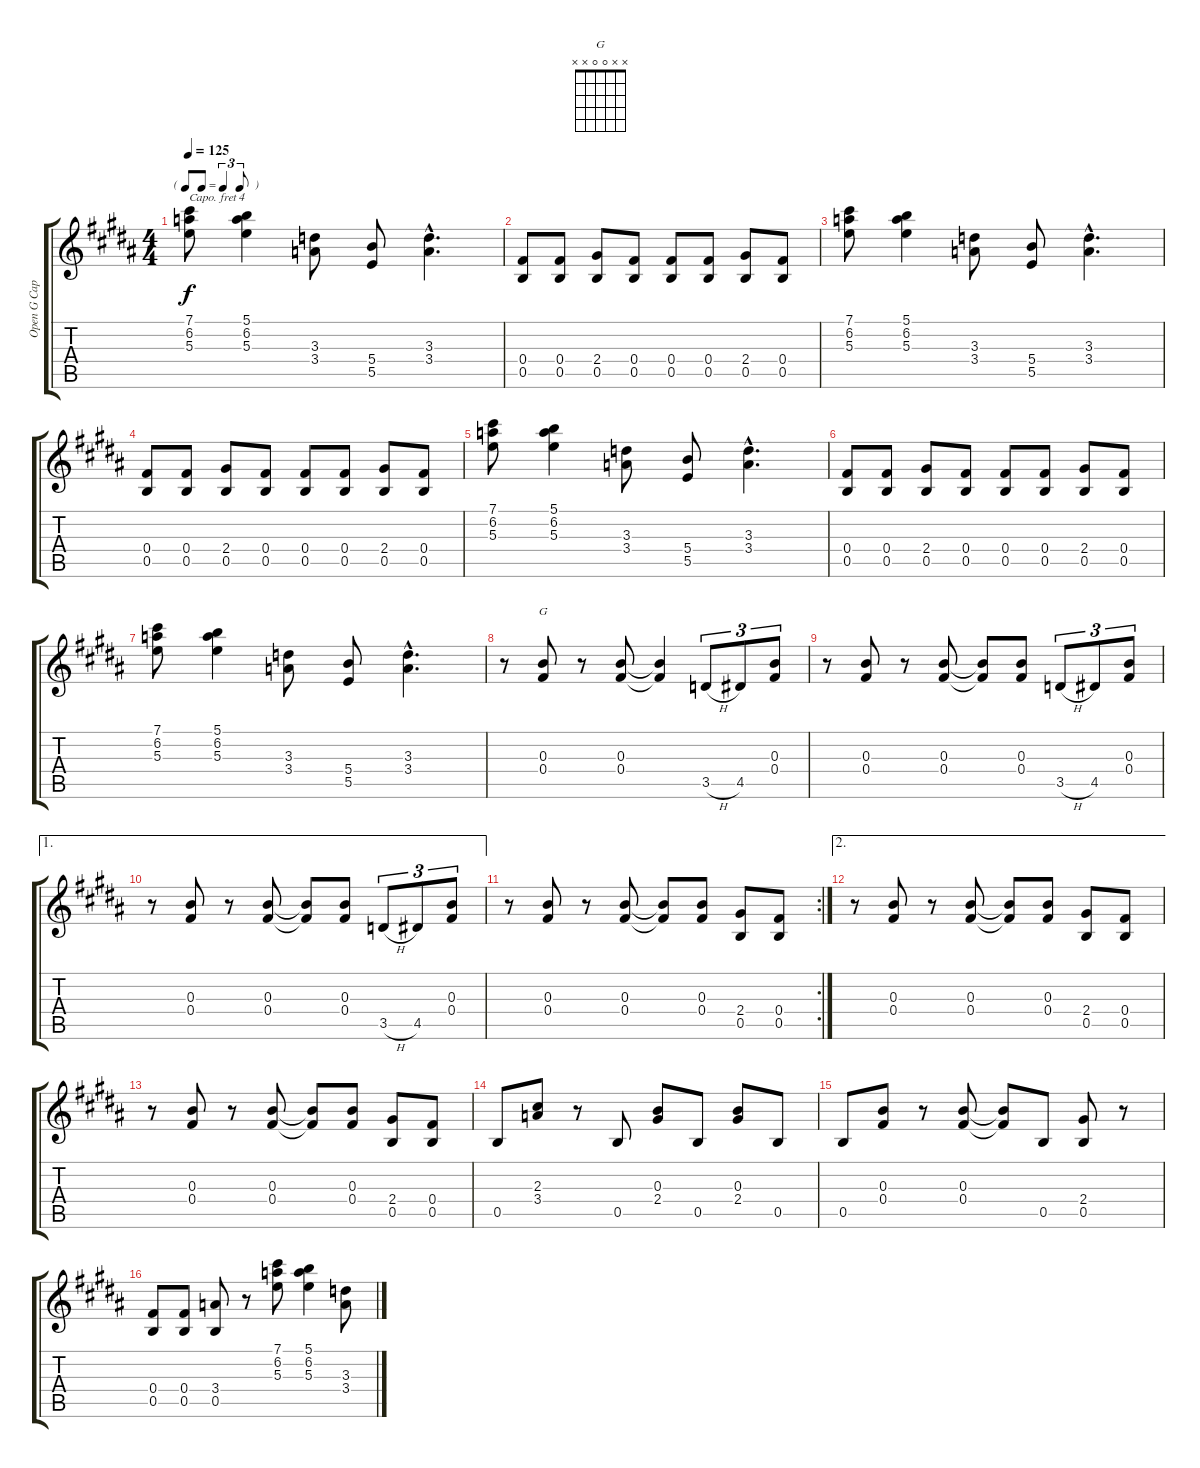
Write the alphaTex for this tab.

\track ("Open G Capo 4" "Open G Cap") {instrument overdrivenguitar}
\staff {score tabs}
\capo 4
\tuning (D4 B3 G3 D3 G2 D2) {hide}
\chord ("G" x x 0 0 x x)
\ts (4 4)
\tf triplet8th
\tempo 125
\clef g2
\ks b
(7.1 6.2 5.3).8{dy f} (5.1 6.2 5.3).4 (3.3 3.4).8 (5.4 5.5).8 (3.3{hac} 3.4{hac}).4{d} |
(0.4 0.5).8 (0.4 0.5).8 (2.4 0.5).8 (0.4 0.5).8 (0.4 0.5).8 (0.4 0.5).8 (2.4 0.5).8 (0.4 0.5).8 |
(7.1 6.2 5.3).8 (5.1 6.2 5.3).4 (3.3 3.4).8 (5.4 5.5).8 (3.3{hac} 3.4{hac}).4{d} |
(0.4 0.5).8 (0.4 0.5).8 (2.4 0.5).8 (0.4 0.5).8 (0.4 0.5).8 (0.4 0.5).8 (2.4 0.5).8 (0.4 0.5).8 |
(7.1 6.2 5.3).8 (5.1 6.2 5.3).4 (3.3 3.4).8 (5.4 5.5).8 (3.3{hac} 3.4{hac}).4{d} |
(0.4 0.5).8 (0.4 0.5).8 (2.4 0.5).8 (0.4 0.5).8 (0.4 0.5).8 (0.4 0.5).8 (2.4 0.5).8 (0.4 0.5).8 |
(7.1 6.2 5.3).8 (5.1 6.2 5.3).4 (3.3 3.4).8 (5.4 5.5).8 (3.3{hac} 3.4{hac}).4{d} |
r.8 (0.3 0.4).8{ch "G"} r.8 (0.3 0.4).8 (0.3{t} 0.4{t}).4 3.5{h}.8{tu (3 2)} 4.5.8{tu (3 2)} (0.3 0.4).8{tu (3 2)} |
r.8 (0.3 0.4).8 r.8 (0.3 0.4).8 (0.3{t} 0.4{t}).8 (0.3 0.4).8 3.5{h}.8{tu (3 2)} 4.5.8{tu (3 2)} (0.3 0.4).8{tu (3 2)} |
\ae 1
r.8 (0.3 0.4).8 r.8 (0.3 0.4).8 (0.3{t} 0.4{t}).8 (0.3 0.4).8 3.5{h}.8{tu (3 2)} 4.5.8{tu (3 2)} (0.3 0.4).8{tu (3 2)} |
\rc 2
r.8 (0.3 0.4).8 r.8 (0.3 0.4).8 (0.3{t} 0.4{t}).8 (0.3 0.4).8 (2.4 0.5).8 (0.4 0.5).8 |
\ae 2
r.8 (0.3 0.4).8 r.8 (0.3 0.4).8 (0.3{t} 0.4{t}).8 (0.3 0.4).8 (2.4 0.5).8 (0.4 0.5).8 |
r.8 (0.3 0.4).8 r.8 (0.3 0.4).8 (0.3{t} 0.4{t}).8 (0.3 0.4).8 (2.4 0.5).8 (0.4 0.5).8 |
0.5.8 (2.3 3.4).8 r.8 0.5.8 (0.3 2.4).8 0.5.8 (0.3 2.4).8 0.5.8 |
0.5.8 (0.3 0.4).8 r.8 (0.3 0.4).8 (0.3{t} 0.4{t}).8 0.5.8 (2.4 0.5).8 r.8 |
(0.4 0.5).8 (0.4 0.5).8 (3.4 0.5).8 r.8 (7.1 6.2 5.3).8 (5.1 6.2 5.3).4 (3.3 3.4).8
